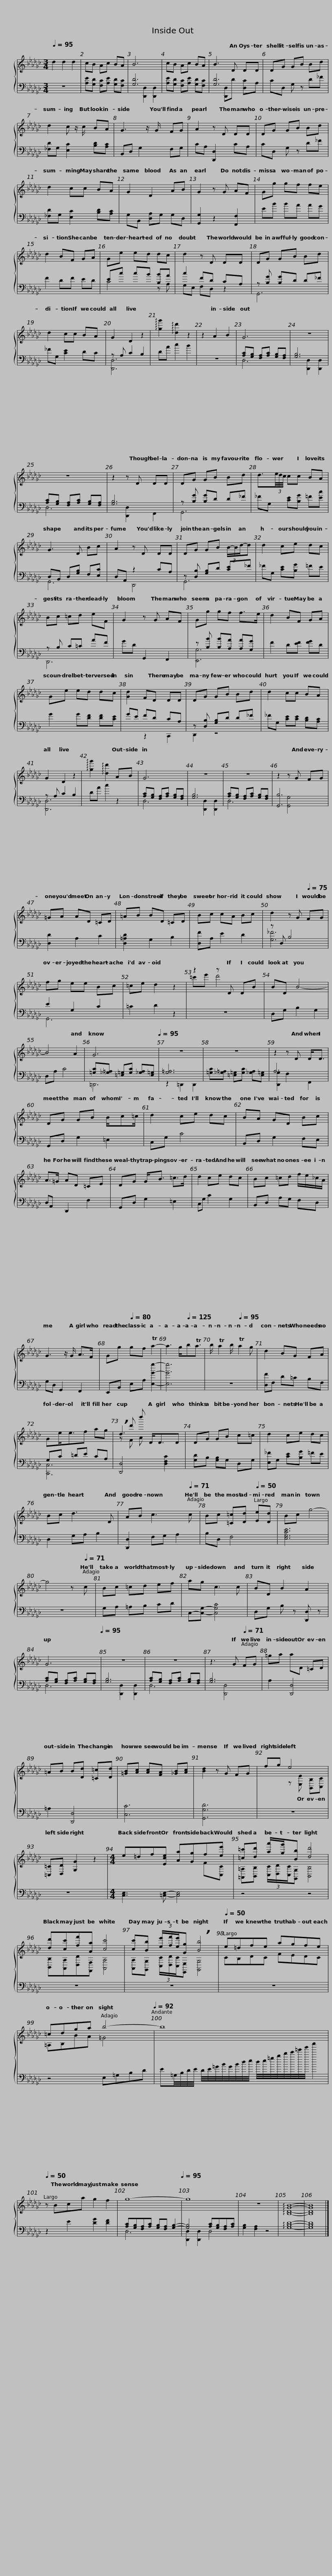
X:1
%%score { ( 1 4 5 ) | ( 2 3 ) }
L:1/8
Q:1/4=95
M:3/4
I:linebreak $
K:Gb
V:1 treble
V:4 treble
V:5 treble
V:2 bass
V:3 bass
V:1
 d2 d2 d2 | cB Ac BA | B6 | cB Ac BA | B3 D DD | %5
 DG GB Bd |$ d2 c z/ c/ BA | G3 z/ G/ FG | A2 z D DD | DG GB Bd |$ %10
 d2 cc BA | G2 D2 AB | G2 z G AF | Gg gf fe |$ d2 BF GA | %15
 Ge ed dc | d2 z D DD |$ DG GB Bd | d2 cc BA | G2 D2 z2 | %20
 !arpeggio![gg']2 !arpeggio![dd']2 z2 | z2 A2 B2 |$ G6 | z6 | z6 | %25
 z2 z D DD | DG GB Bd |$ d3/2(3e/4d/4c/4 cc BA | G3 D Bc | A2 z D DD | %30
 DG GB (3B/-B/d/-d |$ d2 ce dc | Bc =cd eF | G2 z G AF | Gg gf f>e |$ %35
 d2 BF GA | Ge ed dc | [Gd]2 FD DD |$ DG GB Bd | d2 cc BA | %40
 G2 D2 z2 | !arpeggio![gg']2 !arpeggio![dd']2 AB | G6 |$ z6 | z6 | %45
 z2 z G FG | =GA AD =CD | =AB BD =CD |$ Bc cA Bc | d2 z G[Q:1/4=75] FG | %50
 fg ee Bc | =ce d2 z2 |$ z2 z D DB | BD B4- | B4 A2 | %55
 G6[Q:1/4=95] | z6 |$ z6 | z2 z D D<D | DG GB B/c=c/ |$ %60
 d2 ce dc | BA GD Bc | A>=G AD =CE |$ DG G<B =c>d | d2 ce dc | %65
 Bc =cd f/e/_c/A/ | G3 z/ G/ A>F |$ Gg[Q:1/4=80] gf Ta2- | a3 g/[Q:1/4=125]bTa3/2 | b/ Ta2 b/[Q:1/4=95] Ta2 g |$ %70
 d2 BG FA | Ge<ef ag | !breath!d3 D<DD | DG GB c=c |$ d2 ce dc | %75
 Bc d3 D | AB c3[Q:1/4=71] c | Bc [=C=c][Dd][Q:1/4=50] [Ee][Dd] |$ Bc g4- | g4 z[Q:1/4=71] c | %80
 Bc =cd ef | ag c3 c | BD B2 A2 |$ G6[Q:1/4=95] | z6 | %85
 z6 | z3 G[Q:1/4=71] FG | =ga aD =CD |$ =AB B[Dd] [=C=c][Dd] | [=GB][Ac] [Ac][FA] [_GB][Ac] | %90
 [Bd]2 z G FG | fg e4 |$ [=C,=C][D,D] [G,G]2 z2 |$[M:4/4] e=df[Ece] [Aa][Gg]f[ee'] | [=c=c'][dd'] [aa']/[gg']/[Bb] [dd']4 |$ %95
 [dd'][cc'][ff'][Aa] [cc']4 | [cc'][Bb] (3[ee']/[ff']/[ee']/[Gg] !breath![Bb]4 |[Q:1/4=50] e=dfe agfe |$ =cdga[Q:1/4=71] b4-[Q:1/4=92] | b8 |$ %100
[Q:1/4=50] z Bca g2 f2 | g8-[Q:1/4=95] | g8 | z8 | !arpeggio![B,DGB]8- | %105
 [B,DGB]8 |] %106
V:2
 z6 | [A,E][G,D] [F,C][A,E] [G,D][F,C] | [G,D]6 | [A,E][G,D] [F,C][A,E] [G,D][F,C] | [G,D]6 | %5
 CD, G, z D_F |$ [_F,D]G, [E,C]2 [B,D][A,C] | B,,D, G,2 F,G, | CA, [D,,D,]2 CA, | CD, G, z D_F |$ %10
 [_F,D]G, [E,C]2 [B,D][A,C] | G,B,, [D,A,]G, G,D, | [G,,G,]2 z2 [F,,F,]2 | EB BA AG |$ F2 DF ED | %15
 Ec cB [B,B]A | c2 FD CA, |$ z [B,G] [B,G]D D_F | _FG, [CE]2 DC | z A, C2 B,2 | %20
 DA c2 B2 | z6 |$ [A,C][G,B,] [F,A,][A,C] [G,B,][F,A,] | [G,B,]6 | [A,C][G,B,] [F,A,][A,C] [G,B,][F,A,] | %25
 [G,B,]6 | z [B,G] [B,G]D D_F |$ _FG, [CE][B,G] =F[Ec] | D,B,, D,[G,B,] F,[E,C] | D,A,, z2 CA, | %30
 z [D,B,] [G,B,]D [CE]_F |$ _FG, [CE][B,G] =FE | z B, C=C AF | GD G,,2 F,,2 | z [B,B] [B,B][A,A] [A,A][G,G] |$ %35
 F2 D[EF] [FG]D | G2 G[DF] [DF][CE] | GE FD CA, |$ z [D,B,] [G,B,]D D_F | _FG, [CE][CE] [B,D][A,C] | %40
 z A, C2 B,2 | DA c2 z2 | [A,C][G,B,] [F,A,][A,C] [G,B,][F,A,] |$ [G,B,]6 | [A,C][G,B,] [F,A,][A,C] [G,B,][F,A,] | %45
 [G,,B,]6 | [D,D]2 A,2 C2 | [D,=A,D]2 G,2 B,2 |$ [D,F]A, E2 D2 | z D, B,4 | %50
 E2 G,2 C2 | =C2 D2 z2 |$ z6 | D,G, B,2 G,2 | D,A, C4 | %55
 [=G,C][_G,=A,] [=E,=G,][G,C] [_G,A,][E,=G,] | [G,=A,]6 |$ [=G,C][_G,=A,] [=E,=G,][G,C] [_G,A,][E,=G,] | A,6 | G,,D, G,2 =E,2 |$ %60
 C,G, C4 | B,,D, G,2 F,E, | D,A,, D,,2 F,2 |$ G,,D, G,2 =E,2 | C,G, C2 G,2 | %65
 B,,D, A,G, F,D, | G,D, G,,2 F,,2 |$ E,,B,, E,A, [E,Gg]2- | [E,Gg]6 | z6 |$ %70
 [D,F]F, D=C B,F, | G,C =DE CA, | [D,,D,]4 [D,F,C]2 | [G,D]B, [G,B,]G, D,G, |$ [E,_F]G, [CE][B,G] =FE | %75
 D,2 G,A, B,2 | [D,,D,]2 F,G, A,2 | B,D, F,4 |$ [E,G,CE]6 | z6 | %80
 G,A, =A,B, CD | C,-[C,G,]- [C,G,C]4 | D,G, B, z [D,,D,] z |$ [A,C][G,B,] [F,A,][A,C] [G,B,][F,A,] | [G,B,]6 | %85
 [A,C][G,B,] [F,A,][A,C] [G,B,][F,A,] | [G,B,]6 | A,2 [D,,D,]4 |$ =A,2 [D,,D,]4 | [C,C]6 | %90
 [G,,G,D]6 | z6 |$ z6 |$[M:4/4] [C,E,]3 [=C,E,]- [C,E,]4 | z4 z4 |$ %95
 z8 | z8 | z8 |$ z4 E,=G,B,D | E=G,/4B,/4D/4E/4 D/4E/4=G/4B/4G/4B/4d/4e/4 d/4e/4=g/4b/4d'/4e'/4=g'/4b'/4 e''2 |$ %100
 z2 E2 [DG]2 [DF]2 | [A,C][G,B,][F,A,][A,C] [G,B,][F,A,] [G,B,]2- | [G,B,]4 [A,C][G,B,][F,A,][A,C] | [G,B,]2 [F,A,]2 z4 | !arpeggio![G,B,D]8- | %105
 [G,B,D]8 |] %106
V:3
 x6 | x6 | x2 [D,,D,]2 [D,,D,]2 | x6 | x2 [D,,D,]D [D,C]A, | %5
 x6 |$ x6 | x6 | x6 | x6 |$ %10
 x6 | x6 | x6 | x6 |$ x6 | %15
 C4 z A, | G,E, F,D, z2 |$ G,,6 | x6 | [D,,D,]6 | %20
 x6 | x6 |$ D,6 | x2 [D,,D,]2 [D,,D,]2 | D,6 | %25
 x2 [D,,D,]2 F,,2 | G,,6 |$ x6 | G,,6 | x2 D,,4 | %30
 G,,6 |$ x6 | D,,6 | x6 | [E,,G,]6 |$ %35
 x6 | x6 | x2 z2 C,,2 |$ D,,2 z4 | x6 | %40
 [D,,D,]6 | x6 | D,6 |$ x2 [D,,D,]2 [D,,D,]2 | D,6 | %45
 x2 [G,,G,]4 | x6 | x6 |$ x6 | [G,_F]6 | %50
 G,,6 | x6 |$ x6 | x6 | x6 | %55
 =D,,6 | z2 =D,,2 D,,2 |$ x6 | [D,,G,]2 F,2 F,,2 | x6 |$ %60
 x6 | x6 | x6 |$ x6 | x6 | %65
 x6 | x6 |$ x6 | x6 | x6 |$ %70
 x6 | [C,,C,]6 | x6 | x6 |$ x6 | %75
 x6 | x6 | x6 |$ x6 | x6 | %80
 x6 | x6 | x6 |$ D,6 | x2 [D,,D,]2 [D,,D,]2 | %85
 D,6 | x2 [D,,D,]4 | x6 |$ x6 | x6 | %90
 x6 | x6 |$ x6 |$[M:4/4] x8 | x8 |$ %95
 x8 | x8 | x8 |$ x8 | x8 |$ %100
 x8 | D,6 x2 | [D,,D,]2 [D,,D,]2 D,4 | x8 | x8 | %105
 x8 |] %106
V:4
 x6 | x6 | x6 | x6 | x6 | %5
 x6 |$ x6 | x6 | x6 | x6 |$ %10
 x6 | x6 | x6 | x6 |$ x6 | %15
 x6 | x6 |$ x6 | x6 | x6 | %20
 x6 | x6 |$ x6 | x6 | x6 | %25
 x6 | x6 |$ x6 | x6 | x6 | %30
 x6 |$ x6 | x6 | x6 | x6 |$ %35
 x6 | x6 | x6 |$ x6 | x6 | %40
 x6 | x6 | x6 |$ x6 | x6 | %45
 x6 | x6 | x6 |$ x6 | x6 | %50
 x6 | x6 |$ =c'e' d'4 | x6 | x6 | %55
 x6 | x6 |$ x6 | x6 | x6 |$ %60
 x6 | x6 | x6 |$ x6 | x6 | %65
 x6 | x6 |$ x6 | x6 | x6 |$ %70
 x6 | x6 | z d' d'' x3 | x6 |$ x6 | %75
 x6 | x6 | x6 |$ x6 | x6 | %80
 x6 | x6 | x6 |$ x6 | x6 | %85
 x6 | x6 | x6 |$ x6 | x6 | %90
 x6 | x2 z [E,E] [B,,B,][C,C] |$ x6 |$[M:4/4] x6 F[C,C] | [=A,,=A,][B,,B,] (3[C,C]/[D,D]/[C,C]/[G,,G,] [B,,B,]4 |$ %95
 [B,,B,][A,,A,][D,D][F,,F,] [A,,A,]4 | [A,,A,][G,,G,] (3[C,C]/[D,D]/[C,C]/[E,,E,] [G,,G,]4 | CB,DC FEDC |$ =A,B,BA =G4 | x8 |$ %100
 x8 | x8 | x8 | x8 | x8 | %105
 x8 |] %106
V:5
 x6 | x6 | x6 | x6 | x6 | %5
 x6 |$ x6 | x6 | x6 | x6 |$ %10
 x6 | x6 | x6 | x6 |$ x6 | %15
 x6 | x6 |$ x6 | x6 | x6 | %20
 x6 | x6 |$ x6 | x6 | x6 | %25
 x6 | x6 |$ x6 | x6 | x6 | %30
 x6 |$ x6 | x6 | x6 | x6 |$ %35
 x6 | x6 | x6 |$ x6 | x6 | %40
 x6 | x6 | x6 |$ x6 | x6 | %45
 x6 | x6 | x6 |$ x6 | x6 | %50
 x6 | x6 |$ x6 | x6 | x6 | %55
 x6 | x6 |$ x6 | x6 | x6 |$ %60
 x6 | x6 | x6 |$ x6 | x6 | %65
 x6 | x6 |$ x6 | x6 | x6 |$ %70
 x6 | x6 | x F A x3 | x6 |$ x6 | %75
 x6 | x6 | x6 |$ x6 | x6 | %80
 x6 | x6 | x6 |$ x6 | x6 | %85
 x6 | x6 | x6 |$ x6 | x6 | %90
 x6 | x6 |$ x6 |$[M:4/4] x8 | x8 |$ %95
 x8 | x8 | x8 |$ x8 | x8 |$ %100
 x8 | x8 | x8 | x8 | x8 | %105
 x8 |] %106
